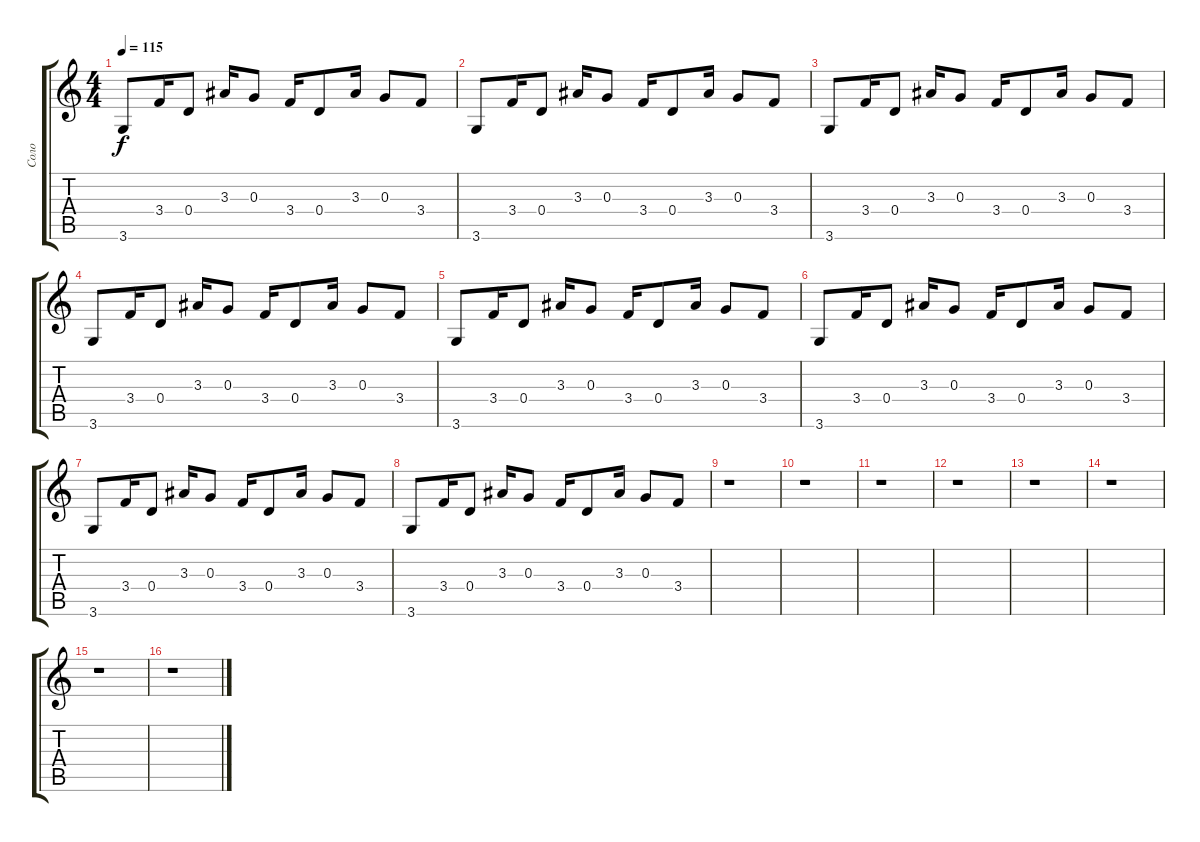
\track ("Соло" "Соло") {instrument distortionguitar}
\staff {score tabs}
\tuning (E4 B3 G3 D3 A2 E2) {hide}
\ts (4 4)
\tempo 115
\clef g2
\ks c
3.6.8{dy f instrument distortionguitar} 3.4.16 0.4.8 3.3.16 0.3.8 3.4.16 0.4.8 3.3.16 0.3.8 3.4.8 |
3.6.8 3.4.16 0.4.8 3.3.16 0.3.8 3.4.16 0.4.8 3.3.16 0.3.8 3.4.8 |
3.6.8 3.4.16 0.4.8 3.3.16 0.3.8 3.4.16 0.4.8 3.3.16 0.3.8 3.4.8 |
3.6.8 3.4.16 0.4.8 3.3.16 0.3.8 3.4.16 0.4.8 3.3.16 0.3.8 3.4.8 |
3.6.8 3.4.16 0.4.8 3.3.16 0.3.8 3.4.16 0.4.8 3.3.16 0.3.8 3.4.8 |
3.6.8 3.4.16 0.4.8 3.3.16 0.3.8 3.4.16 0.4.8 3.3.16 0.3.8 3.4.8 |
3.6.8 3.4.16 0.4.8 3.3.16 0.3.8 3.4.16 0.4.8 3.3.16 0.3.8 3.4.8 |
3.6.8 3.4.16 0.4.8 3.3.16 0.3.8 3.4.16 0.4.8 3.3.16 0.3.8 3.4.8 |
r.1 |
r.1 |
r.1 |
r.1 |
r.1 |
r.1 |
r.1 |
r.1
